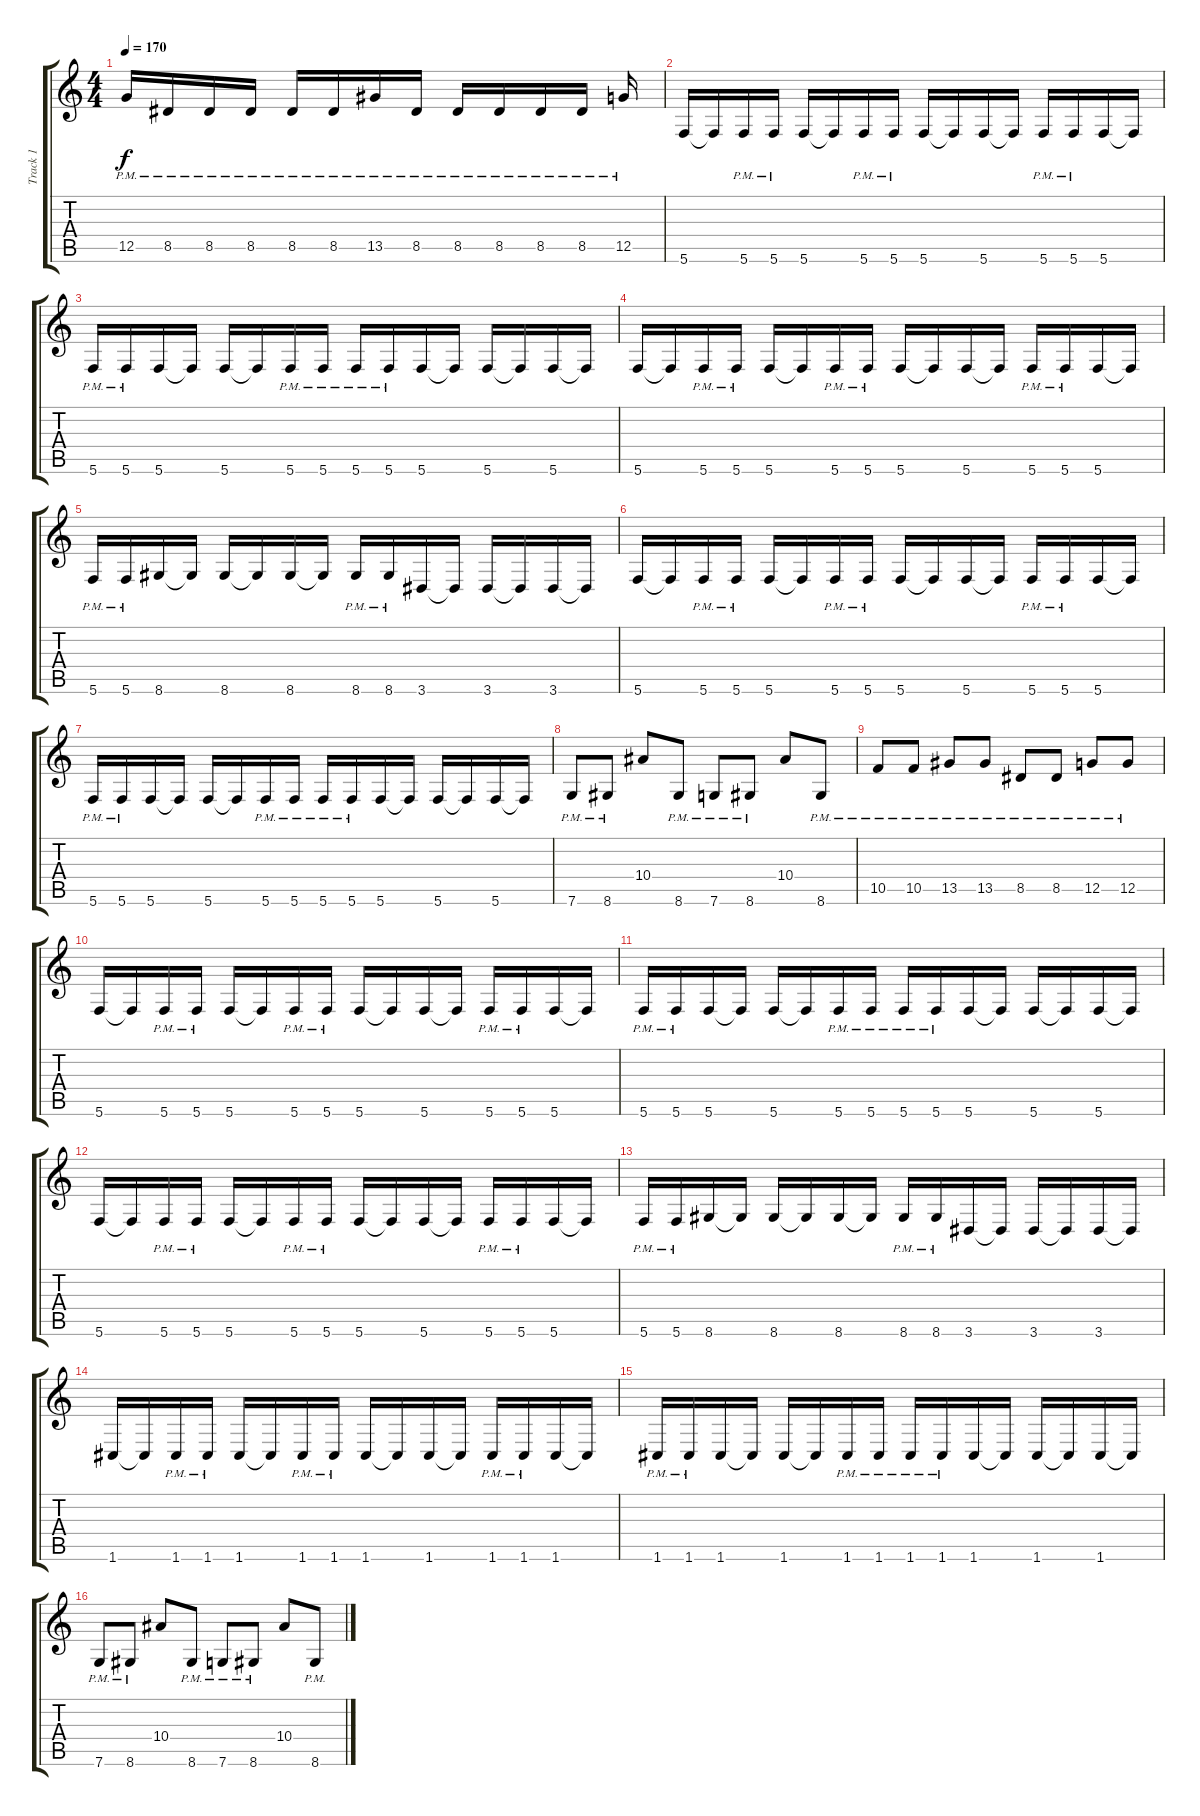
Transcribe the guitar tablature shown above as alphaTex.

\track ("Track 1" "Track 1") {instrument distortionguitar}
\staff {score tabs}
\tuning (D4 A3 F3 C3 G2 C2) {hide}
\ts (4 4)
\tempo 170
\clef g2
\ks c
12.5{pm}.16{dy f} 8.5{pm}.16 8.5{pm}.16 8.5{pm}.16 8.5{pm}.16 8.5{pm}.16 13.5{pm}.16 8.5{pm}.16 8.5{pm}.16 8.5{pm}.16 8.5{pm}.16 8.5{pm}.16 12.5{pm}.16 |
5.6.16 5.6{t}.16 5.6{pm}.16 5.6{pm}.16 5.6.16 5.6{t}.16 5.6{pm}.16 5.6{pm}.16 5.6.16 5.6{t}.16 5.6.16 5.6{t}.16 5.6{pm}.16 5.6{pm}.16 5.6.16 5.6{t}.16 |
5.6{pm}.16 5.6{pm}.16 5.6.16 5.6{t}.16 5.6.16 5.6{t}.16 5.6{pm}.16 5.6{pm}.16 5.6{pm}.16 5.6{pm}.16 5.6.16 5.6{t}.16 5.6.16 5.6{t}.16 5.6.16 5.6{t}.16 |
5.6.16 5.6{t}.16 5.6{pm}.16 5.6{pm}.16 5.6.16 5.6{t}.16 5.6{pm}.16 5.6{pm}.16 5.6.16 5.6{t}.16 5.6.16 5.6{t}.16 5.6{pm}.16 5.6{pm}.16 5.6.16 5.6{t}.16 |
5.6{pm}.16 5.6{pm}.16 8.6.16 8.6{t}.16 8.6.16 8.6{t}.16 8.6.16 8.6{t}.16 8.6{pm}.16 8.6{pm}.16 3.6.16 3.6{t}.16 3.6.16 3.6{t}.16 3.6.16 3.6{t}.16 |
5.6.16 5.6{t}.16 5.6{pm}.16 5.6{pm}.16 5.6.16 5.6{t}.16 5.6{pm}.16 5.6{pm}.16 5.6.16 5.6{t}.16 5.6.16 5.6{t}.16 5.6{pm}.16 5.6{pm}.16 5.6.16 5.6{t}.16 |
5.6{pm}.16 5.6{pm}.16 5.6.16 5.6{t}.16 5.6.16 5.6{t}.16 5.6{pm}.16 5.6{pm}.16 5.6{pm}.16 5.6{pm}.16 5.6.16 5.6{t}.16 5.6.16 5.6{t}.16 5.6.16 5.6{t}.16 |
7.6{pm}.8 8.6{pm}.8 10.4.8 8.6{pm}.8 7.6{pm}.8 8.6{pm}.8 10.4.8 8.6{pm}.8 |
10.5{pm}.8 10.5{pm}.8 13.5{pm}.8 13.5{pm}.8 8.5{pm}.8 8.5{pm}.8 12.5{pm}.8 12.5{pm}.8 |
5.6.16 5.6{t}.16 5.6{pm}.16 5.6{pm}.16 5.6.16 5.6{t}.16 5.6{pm}.16 5.6{pm}.16 5.6.16 5.6{t}.16 5.6.16 5.6{t}.16 5.6{pm}.16 5.6{pm}.16 5.6.16 5.6{t}.16 |
5.6{pm}.16 5.6{pm}.16 5.6.16 5.6{t}.16 5.6.16 5.6{t}.16 5.6{pm}.16 5.6{pm}.16 5.6{pm}.16 5.6{pm}.16 5.6.16 5.6{t}.16 5.6.16 5.6{t}.16 5.6.16 5.6{t}.16 |
5.6.16 5.6{t}.16 5.6{pm}.16 5.6{pm}.16 5.6.16 5.6{t}.16 5.6{pm}.16 5.6{pm}.16 5.6.16 5.6{t}.16 5.6.16 5.6{t}.16 5.6{pm}.16 5.6{pm}.16 5.6.16 5.6{t}.16 |
5.6{pm}.16 5.6{pm}.16 8.6.16 8.6{t}.16 8.6.16 8.6{t}.16 8.6.16 8.6{t}.16 8.6{pm}.16 8.6{pm}.16 3.6.16 3.6{t}.16 3.6.16 3.6{t}.16 3.6.16 3.6{t}.16 |
1.6.16 1.6{t}.16 1.6{pm}.16 1.6{pm}.16 1.6.16 1.6{t}.16 1.6{pm}.16 1.6{pm}.16 1.6.16 1.6{t}.16 1.6.16 1.6{t}.16 1.6{pm}.16 1.6{pm}.16 1.6.16 1.6{t}.16 |
1.6{pm}.16 1.6{pm}.16 1.6.16 1.6{t}.16 1.6.16 1.6{t}.16 1.6{pm}.16 1.6{pm}.16 1.6{pm}.16 1.6{pm}.16 1.6.16 1.6{t}.16 1.6.16 1.6{t}.16 1.6.16 1.6{t}.16 |
7.6{pm}.8 8.6{pm}.8 10.4.8 8.6{pm}.8 7.6{pm}.8 8.6{pm}.8 10.4.8 8.6{pm}.8
